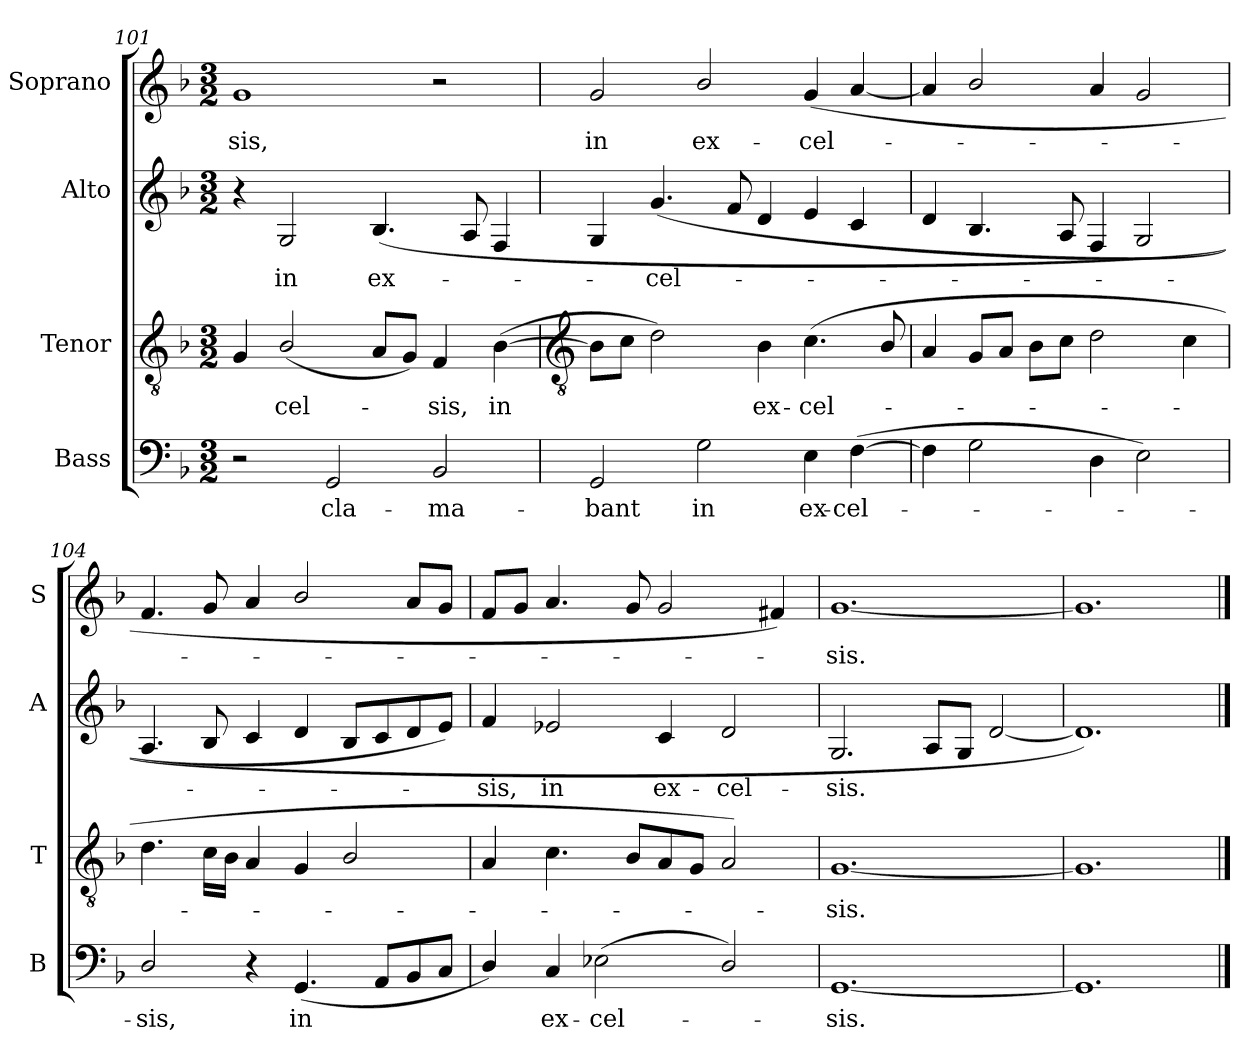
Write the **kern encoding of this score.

**kern	**text	**kern	**text	**kern	**text	**kern	**text
*part4	*part4	*part3	*part3	*part2	*part2	*part1	*part1
*staff4	*staff4	*staff3	*staff3	*staff2	*staff2	*staff1	*staff1
*I"Bass	*	*I"Tenor	*	*I"Alto	*	*I"Soprano	*
*I'B	*	*I'T	*	*I'A	*	*I'S	*
*clefF4	*	*clefGv2	*	*clefG2	*	*clefG2	*
*k[b-]	*	*k[b-]	*	*k[b-]	*	*k[b-]	*
*F:	*	*F:	*	*F:	*	*F:	*
*M3/2	*	*M3/2	*	*M3/2	*	*M3/2	*
=101	=101	=101	=101	=101	=101	=101	=101
!	!	!	!	!	!	!	!LO:LY:b
2r	.	4G	.	4r	.	1g	sis,
!	!	!	!LO:LY:b	!	!LO:LY:b	!	!
.	.	(<2B-/	cel-	2G	in	.	.
!	!LO:LY:b	!	!	!	!	!	!
2GG	cla-	.	.	.	.	.	.
!	!	!	!	!	!LO:LY:b	!	!
.	.	8AL	.	(<4.B-	ex-	.	.
.	.	8GJ)	.	.	.	.	.
!	!LO:LY:b	!	!LO:LY:b	!	!	!	!
2BB-	-ma-	4F	sis,	.	.	2r	.
.	.	.	.	8A	.	.	.
!	!	!	!LO:LY:b	!	!	!	!
.	.	(>[4B-	in	4F	.	.	.
!!LO:LB:g=z
=102	=102	=102	=102	=102	=102	=102	=102
*	*	*clefGv2	*	*	*	*	*
!	!LO:LY:b	!	!	!	!	!	!LO:LY:b
2GG	-bant	8B-L]	.	4G	.	2g	in
.	.	8cJ	.	.	.	.	.
!	!	!	!	!	!LO:LY:b	!	!
.	.	2d)	.	(<4.g	cel-	.	.
!	!LO:LY:b	!	!	!	!	!	!LO:LY:b
2G	in	.	.	.	.	2b-/	ex-
.	.	.	.	8f	.	.	.
!	!	!	!LO:LY:b	!	!	!	!
.	.	4B-	ex-	4d	.	.	.
!	!LO:LY:b	!	!LO:LY:b	!	!	!	!LO:LY:b
4E	ex-	(<4.c	-cel-	4e	.	(<4g	-cel-
!	!LO:LY:b	!	!	!	!	!	!
(>[4F	-cel-	.	.	4c	.	[4a	.
.	.	8B-/	.	.	.	.	.
=103	=103	=103	=103	=103	=103	=103	=103
4F]	.	4A	.	4d	.	4a]	.
2G	.	8GL	.	4.B-	.	2b-/	.
.	.	8AJ	.	.	.	.	.
.	.	8B-L	.	.	.	.	.
.	.	8cJ	.	8A	.	.	.
4D	.	2d	.	4F	.	4a	.
2E)	.	.	.	2G	.	2g	.
.	.	4c	.	.	.	.	.
=104	=104	=104	=104	=104	=104	=104	=104
!	!LO:LY:b	!	!	!	!	!	!
2D/	sis,	4.d	.	4.A	.	4.f	.
.	.	16cLL	.	8B-	.	8g	.
.	.	16B-JJ	.	.	.	.	.
4r	.	4A	.	4c	.	4a	.
!	!LO:LY:b	!	!	!	!	!	!
(<4.GG	in	4G	.	4d	.	2b-/	.
.	.	2B-/	.	8B-L	.	.	.
8AAL	.	.	.	8c	.	.	.
8BB-	.	.	.	8d	.	8aL	.
8CJ	.	.	.	8eJ)	.	8gJ	.
=105	=105	=105	=105	=105	=105	=105	=105
!	!	!	!	!	!LO:LY:b	!	!
4D/)	.	4A	.	4f	sis,	8fL	.
.	.	.	.	.	.	8gJ	.
!	!LO:LY:b	!	!	!	!LO:LY:b	!	!
4C	ex-	4.c	.	2e-X	in	4.a	.
!	!LO:LY:b	!	!	!	!	!	!
(<2E-X	-cel-	.	.	.	.	.	.
.	.	8B-L	.	.	.	8g	.
!	!	!	!	!	!LO:LY:b	!	!
.	.	8A	.	4c	ex-	2g	.
.	.	8GJ	.	.	.	.	.
!	!	!	!	!	!LO:LY:b	!	!
2D/)	.	2A)	.	2d	-cel-	.	.
.	.	.	.	.	.	4f#)	.
=106	=106	=106	=106	=106	=106	=106	=106
!	!LO:LY:b	!	!LO:LY:b	!	!LO:LY:b	!	!LO:LY:b
[1.GG	sis.	[1.G	sis.	2.G	-sis.	[1.g	sis.
.	.	.	.	8AL	.	.	.
.	.	.	.	8GJ	.	.	.
.	.	.	.	[2d	.	.	.
=107	=107	=107	=107	=107	=107	=107	=107
1.GG]	.	1.G]	.	1.d])	.	1.g]	.
==	==	==	==	==	==	==	==
*-	*-	*-	*-	*-	*-	*-	*-
